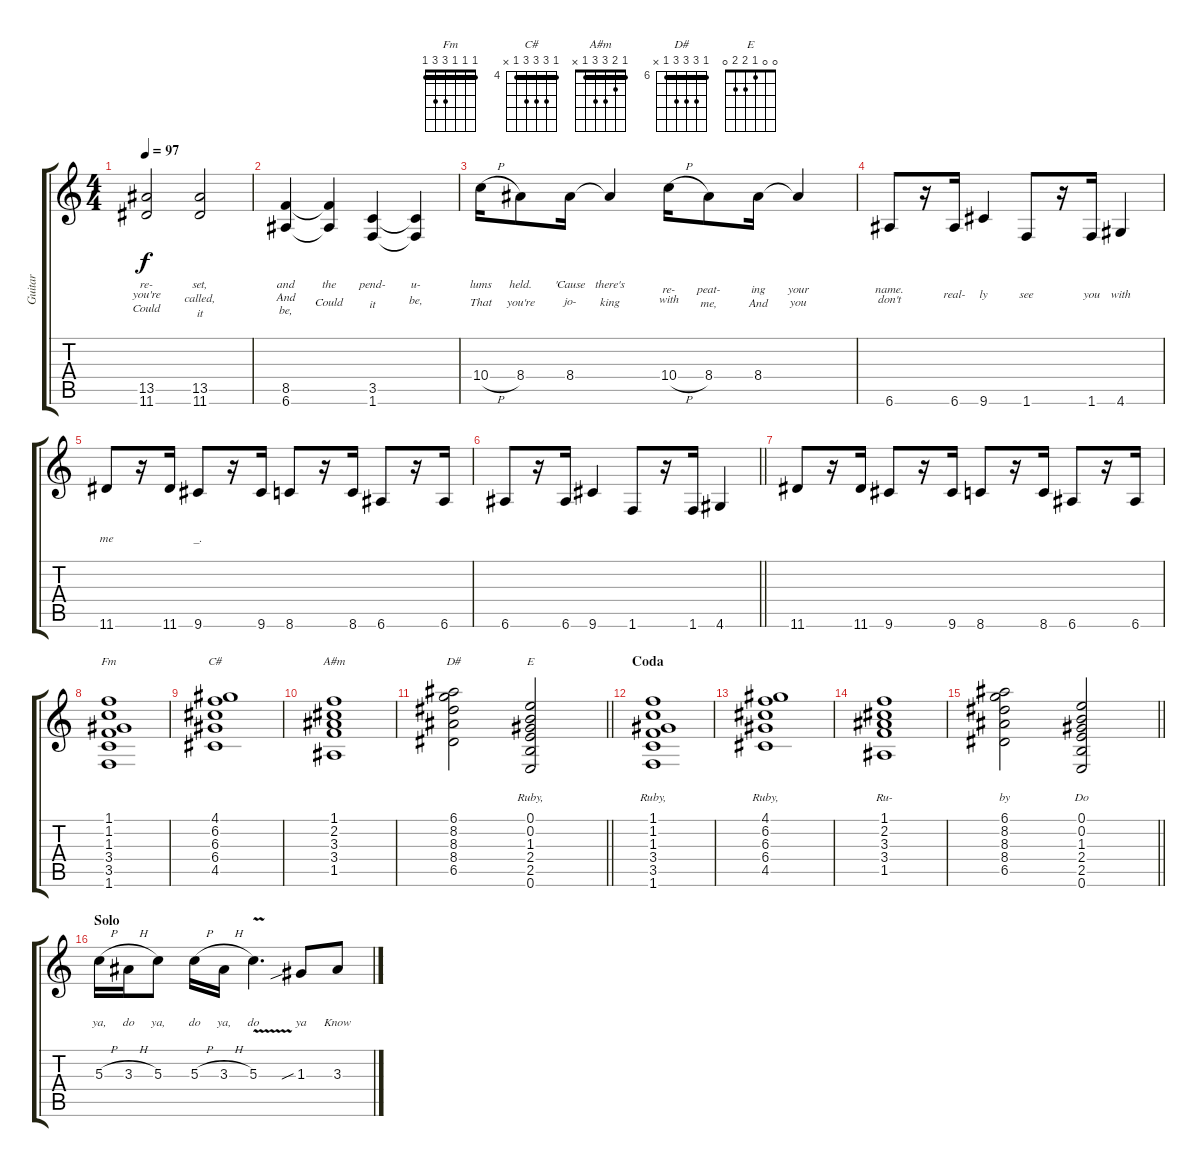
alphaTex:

\track ("Guitar" "Guitar") {instrument overdrivenguitar}
\staff {score tabs}
\tuning (E4 B3 G3 D3 A2 E2) {hide}
\chord ("Fm" 1 1 1 3 3 1) {barre 1}
\chord ("C#" 4 6 6 6 4 x) {firstfret 4 barre 4}
\chord ("A#m" 1 2 3 3 1 x) {barre 1}
\chord ("D#" 6 8 8 8 6 x) {firstfret 6 barre 6}
\chord ("E" 0 0 1 2 2 0)
\ts (4 4)
\tempo 97
\clef g2
\ks c
(13.5 11.6).2{lyrics (0 "") lyrics (1 "re-") lyrics (2 "you're") lyrics (3 "Could") lyrics (4 "") dy f} (13.5 11.6).2{lyrics (0 "") lyrics (1 "set,") lyrics (2 "called,") lyrics (3 "it") lyrics (4 "")} |
(8.5 6.6).4{lyrics (0 "") lyrics (1 "and") lyrics (2 "And") lyrics (3 "be,") lyrics (4 "")} (8.5{t} 6.6{t}).4{lyrics (0 "") lyrics (1 "the") lyrics (2 "") lyrics (3 "Could") lyrics (4 "")} (3.5 1.6).4{lyrics (0 "") lyrics (1 "pend-") lyrics (2 "") lyrics (3 "it") lyrics (4 "")} (3.5{t} 1.6{t}).4{lyrics (0 "") lyrics (1 "u-") lyrics (2 "") lyrics (3 "be,") lyrics (4 "")} |
10.4{h}.16{lyrics (0 "") lyrics (1 "lums") lyrics (2 "") lyrics (3 "That") lyrics (4 "")} 8.4.8{lyrics (0 "") lyrics (1 "held.") lyrics (2 "") lyrics (3 "you're") lyrics (4 "")} 8.4.16{lyrics (0 "") lyrics (1 "'Cause") lyrics (2 "") lyrics (3 "jo-") lyrics (4 "")} 8.4{t}.4{lyrics (0 "") lyrics (1 "there's") lyrics (2 "") lyrics (3 "king") lyrics (4 "")} 10.4{h}.16{lyrics (0 "") lyrics (1 "") lyrics (2 "re-") lyrics (3 "with") lyrics (4 "")} 8.4.8{lyrics (0 "") lyrics (1 "") lyrics (2 "peat-") lyrics (3 "me,") lyrics (4 "")} 8.4.16{lyrics (0 "") lyrics (1 "") lyrics (2 "ing") lyrics (3 "And") lyrics (4 "")} 8.4{t}.4{lyrics (0 "") lyrics (1 "") lyrics (2 "your") lyrics (3 "you") lyrics (4 "")} |
6.6.8{lyrics (0 "") lyrics (1 "") lyrics (2 "name.") lyrics (3 "don't") lyrics (4 "")} r.16 6.6.16{lyrics (0 "") lyrics (1 "") lyrics (2 "") lyrics (3 "real-") lyrics (4 "")} 9.6.4{lyrics (0 "") lyrics (1 "") lyrics (2 "") lyrics (3 "ly") lyrics (4 "")} 1.6.8{lyrics (0 "") lyrics (1 "") lyrics (2 "") lyrics (3 "see") lyrics (4 "")} r.16 1.6.16{lyrics (0 "") lyrics (1 "") lyrics (2 "") lyrics (3 "you") lyrics (4 "")} 4.6.4{lyrics (0 "") lyrics (1 "") lyrics (2 "") lyrics (3 "with") lyrics (4 "")} |
11.6.8{lyrics (0 "") lyrics (1 "") lyrics (2 "") lyrics (3 "me") lyrics (4 "")} r.16 11.6.16{lyrics (0 "") lyrics (1 "") lyrics (2 "") lyrics (3 "") lyrics (4 "")} 9.6.8{lyrics (0 "") lyrics (1 "") lyrics (2 "") lyrics (3 "_.") lyrics (4 "")} r.16 9.6.16 8.6.8 r.16 8.6.16 6.6.8 r.16 6.6.16 |
\barLineRight lightlight
6.6.8 r.16 6.6.16 9.6.4 1.6.8 r.16 1.6.16 4.6.4 |
11.6.8 r.16 11.6.16 9.6.8 r.16 9.6.16 8.6.8 r.16 8.6.16 6.6.8 r.16 6.6.16 |
(1.1 1.2 1.3 3.4 3.5 1.6).1{ch "Fm"} |
(4.1 6.2 6.3 6.4 4.5).1{ch "C#"} |
(1.1 2.2 3.3 3.4 1.5).1{ch "A#m"} |
\barLineRight lightlight
(6.1 8.2 8.3 8.4 6.5).2{ch "D#" lyrics (0 "") lyrics (1 "") lyrics (2 "") lyrics (3 "") lyrics (4 "")} (0.1 0.2 1.3 2.4 2.5 0.6).2{ch "E" lyrics (0 "") lyrics (1 "") lyrics (2 "") lyrics (3 "") lyrics (4 "Ruby,")} |
\section ("" "Coda")
(1.1 1.2 1.3 3.4 3.5 1.6).1{lyrics (0 "") lyrics (1 "") lyrics (2 "") lyrics (3 "") lyrics (4 "Ruby,")} |
(4.1 6.2 6.3 6.4 4.5).1{lyrics (0 "") lyrics (1 "") lyrics (2 "") lyrics (3 "") lyrics (4 "Ruby,")} |
(1.1 2.2 3.3 3.4 1.5).1{lyrics (0 "") lyrics (1 "") lyrics (2 "") lyrics (3 "") lyrics (4 "Ru-")} |
\barLineRight lightlight
(6.1 8.2 8.3 8.4 6.5).2{lyrics (0 "") lyrics (1 "") lyrics (2 "") lyrics (3 "") lyrics (4 "by")} (0.1 0.2 1.3 2.4 2.5 0.6).2{lyrics (0 "") lyrics (1 "") lyrics (2 "") lyrics (3 "") lyrics (4 "Do")} |
\section ("" "Solo")
5.3{h}.16{lyrics (0 "") lyrics (1 "") lyrics (2 "") lyrics (3 "") lyrics (4 "ya,")} 3.3{h}.16{lyrics (0 "") lyrics (1 "") lyrics (2 "") lyrics (3 "") lyrics (4 "do")} 5.3.8{lyrics (0 "") lyrics (1 "") lyrics (2 "") lyrics (3 "") lyrics (4 "ya,")} 5.3{h}.16{lyrics (0 "") lyrics (1 "") lyrics (2 "") lyrics (3 "") lyrics (4 "do")} 3.3{h}.16{lyrics (0 "") lyrics (1 "") lyrics (2 "") lyrics (3 "") lyrics (4 "ya,")} 5.3{v}.4{d lyrics (0 "") lyrics (1 "") lyrics (2 "") lyrics (3 "") lyrics (4 "do")} 1.3{sib}.8{lyrics (0 "") lyrics (1 "") lyrics (2 "") lyrics (3 "") lyrics (4 "ya")} 3.3.8{lyrics (0 "") lyrics (1 "") lyrics (2 "") lyrics (3 "") lyrics (4 "Know")}
